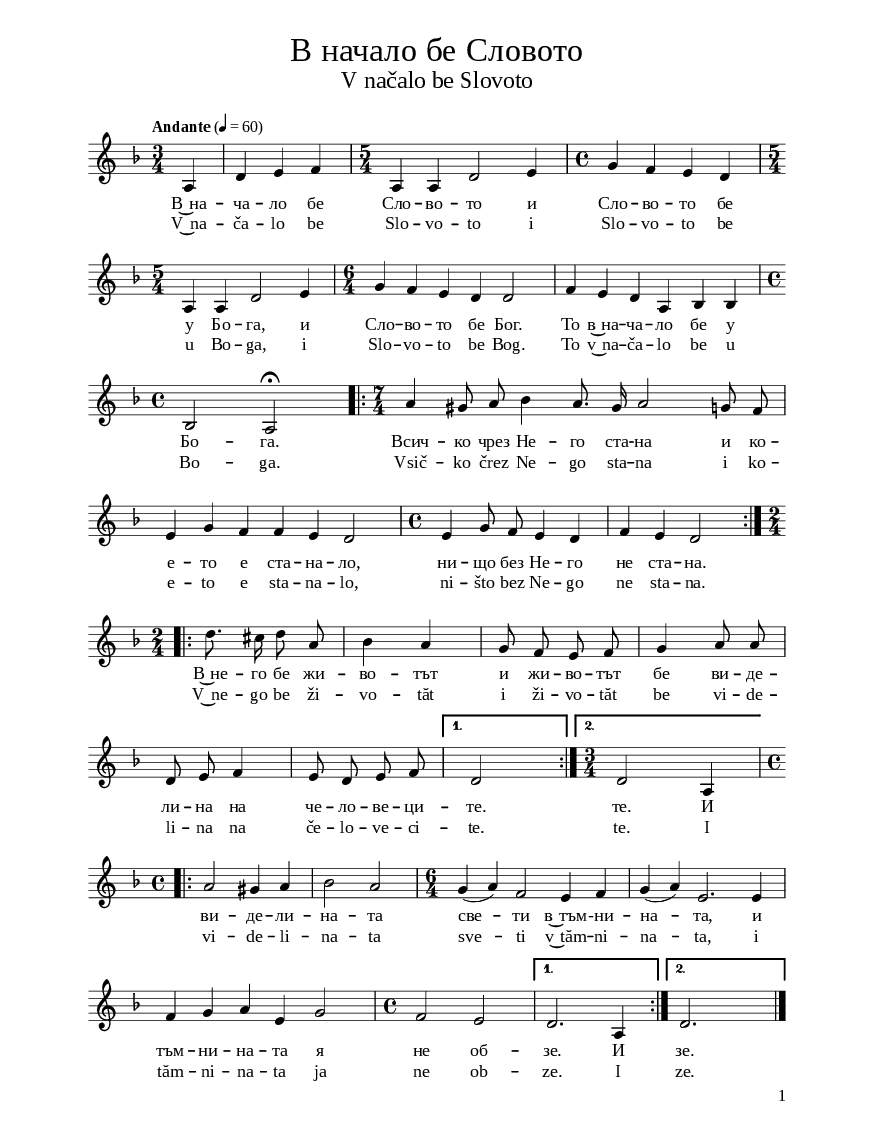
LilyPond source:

\version "2.24.2"

% include paper part and global functions
\include "include/globals.ily"

\bookpart {
  \label #'ref094
  \tocItem \markup "В начало бе Словото – V načalo be Slovoto"
  \include "include/bookpart-paper.ily"
  \score {
    \include "include/score-layout.ily"


    \new Voice \absolute  {
      \clef treble
      \key d \minor
      \time 3/4
      \tempoFunc "Andante" 4 "60"
      \partial 4
      \autoBeamOff

      a4 | d'4 e' f' | \time 5/4  a4 a d'2 e'4 | \time 4/4  g'4 f' e' d' | \time 5/4 \break
      a4 a d'2 e'4 |

      \time 6/4  g'4 f' e' d' d'2 |  f'4 e' d' a bes bes |  \break |

      \time 4/4  bes2 a \fermata \time 7/4  \repeat volta 2 {
        a'4 gis'8 a' bes'4 a'8. gis'16 a'2 g'8 f' \break |

        e'4 g' f' f' e' d'2 | \time 4/4  e'4 g'8 f' e'4 d' | f'4 e' d'2
      } \break

      \autoBeamOff \time 2/4  \repeat volta 2 {
        d''8. cis''16 d''8 a' | bes'4 a' g'8 f' e' f' | g'4 a'8 a' | \break

        d'8 e' f'4 | e'8 d' e' f'
      }  \alternative { { d'2 | } {  \time 3/4  d'2 a4 } } \break |

      \time 4/4  \repeat volta 2 {
        a'2 gis'4 a' | bes'2 a' | \time 6/4  g'4 ( a' ) f'2 e'4 f' | g'4 ( a' ) e'2. e'4 \break |

        f'4 g' a' e' g'2 | \time 4/4  f'2 e'
      } \alternative { { | d'2. a4 | } { d'2. s4} } \bar "|." |
    }

    \addlyrics {
      В~на -- ча --
      ло бе Сло -- во -- то и Сло -- во -- то бе у
      Бо -- га, и Сло -- во -- то бе Бог. То в~на --
      ча -- ло бе у Бо -- га. Всич -- ко чрез Не --
      го ста -- на и ко -- е -- то е ста -- на --
      ло, ни -- що без Не -- го не ста -- на. В~не --
      го бе жи -- во -- тът и жи -- во -- тът бе ви
      -- де -- ли -- на на че -- ло -- ве -- ци -- те.
      те. И ви -- де -- ли -- на -- та све -- ти в~тъм
      -- "-ни" -- на -- та, и тъм -- ни -- на -- та я не
      об -- зе. И зе.

    }

    \addlyrics {
      V~na -- ča --
      lo be Slo -- vo -- to i Slo -- vo -- to be u
      Bo -- ga, i Slo -- vo -- to be Bog. To v~na --
      ča -- lo be u Bo -- ga. Vsič -- ko črez Ne --
      go sta -- na i ko -- e -- to e sta -- na --
      lo, ni -- što bez Ne -- go ne sta -- na. V~ne --
      go be ži -- vo -- tăt i ži -- vo -- tăt be vi
      -- de -- li -- na na če -- lo -- ve -- ci -- te.
      te. I vi -- de -- li -- na -- ta sve -- ti v~tăm
      -- ni -- na -- ta, i tăm -- ni -- na -- ta ja ne
      ob -- ze. I ze.

    }


    \header {
      title = \titleFunc "В начало бе Словото" "V načalo be Slovoto"
    }

    \midi{}

  } % score



  % include foreign translation(s) of the song
  \version "2.18.2"

\markup \fill-line { \fontsize #deTitleFontSize "Im Anfang war das Wort" }
\markup \null
\markup \null
\markup \fontsize #deCoupletFontSize {
    \hspace #14.91
  \override #`(baseline-skip . ,deCoupletBaselineSkip)
    
        \column {
     \line { " " }      
    \line { " " Im Anfang war das Wort,} 

\line { " "und das Wort war bei Gott,}

\line { " " und das Wort war Gott.}
 
\line { " "Dieses war im Anfang bei Gott.}
\line { " " }      

\line { " "Alles wurde durch dasselbe,}

\line { " "und ohne dasselbe wurde auch nicht eines,} 

\line { " "das geworden ist.}
\line { " " }      

\line { " "In ihm war Leben, }

\line { " "und das Leben war }

\line { " "das Licht der Menschen.}
\line { " " }      

\line { " "Und das Licht scheint}

\line { " "in der Finsternis, }

\line { " "und die Finsternis hat es nicht erfasst.}
      
       
    }
    
    
}


} % bookpart
